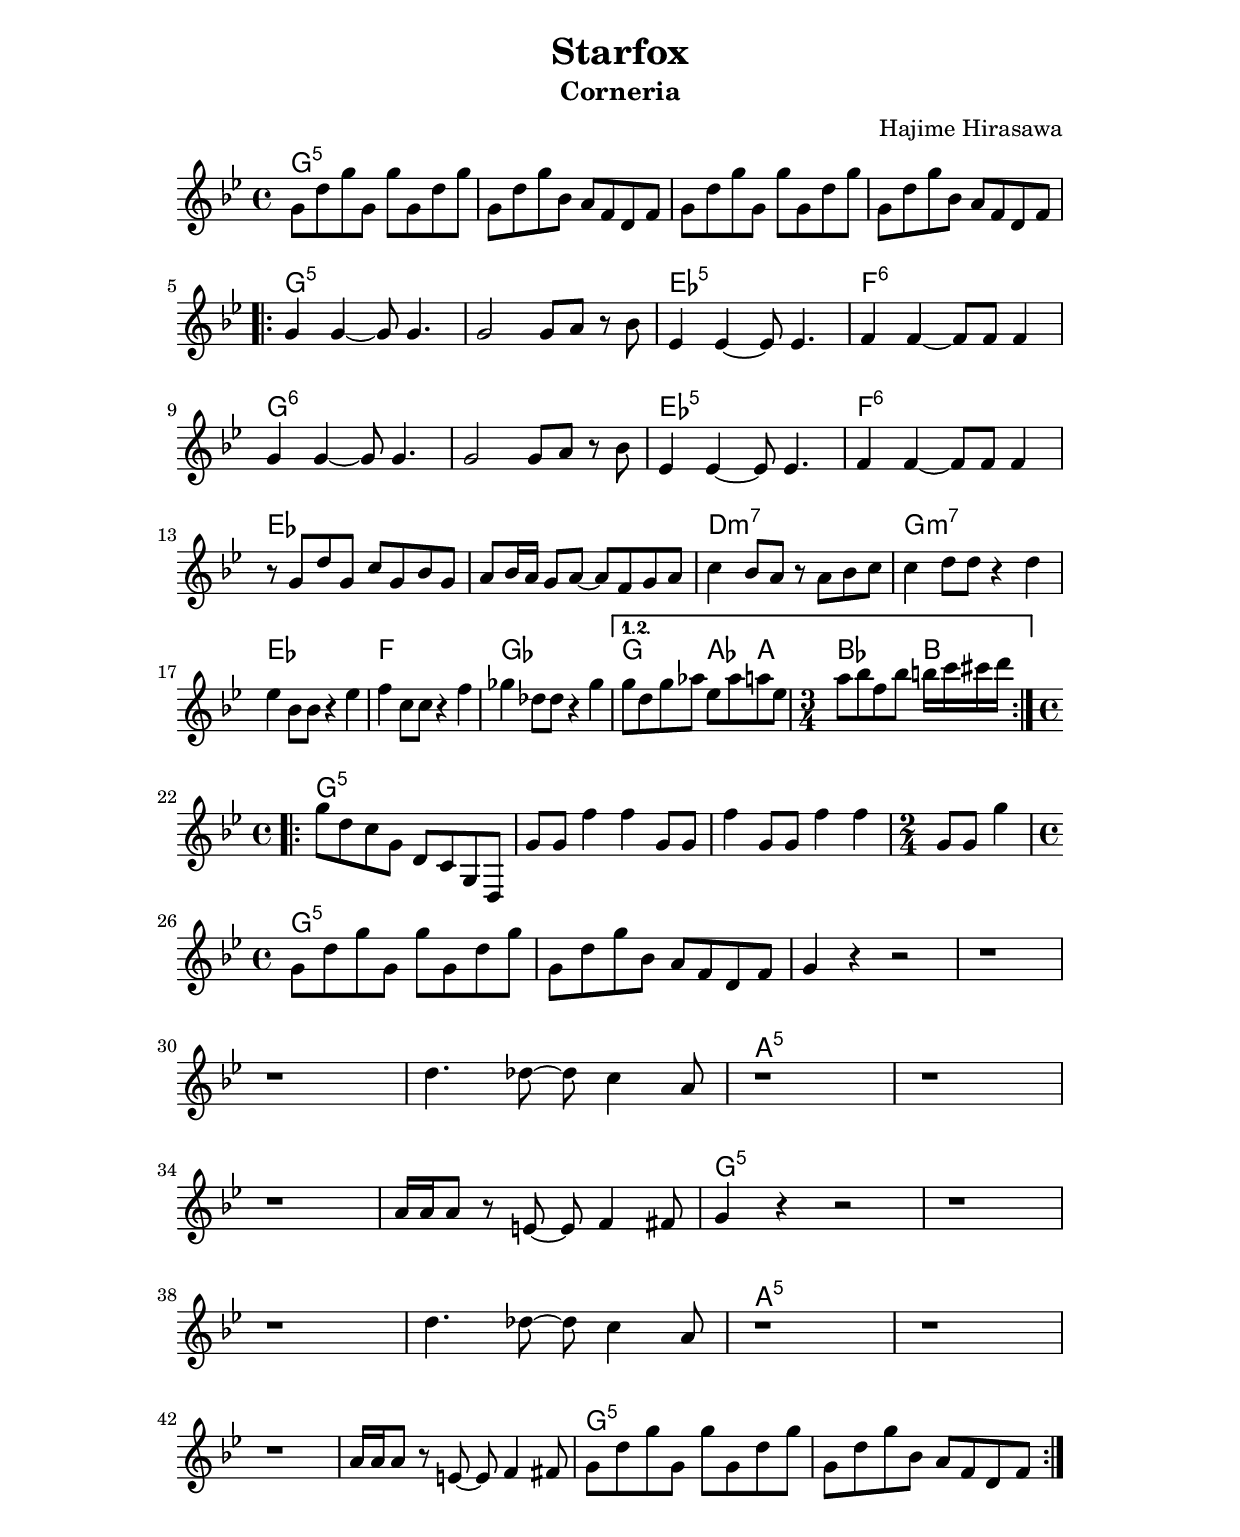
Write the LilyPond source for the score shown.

\header {
	title = "Starfox"
	subtitle = "Corneria" 
	composer = "Hajime Hirasawa" 
}

\include "macros.ily"

melody = \relative c'' {
	\clef treble
	\key bes \major
	\time 4/4
	g8 d' g g, g' g, d' g |
	g,8 d' g bes, a f d f |
	g8 d' g g, g' g, d' g |
	g,8 d' g bes, a f d f |
	\break
	\repeat volta 2 {
		g4 g~g8 g4. |
		g2 g8 a r bes |
		ees,4 ees~ees8 ees4. |
		f4 f~f8 f f4 |
		\break
		g g~g8 g4. |
		g2 g8 a r bes |
		ees,4 ees~ees8 ees4. |
		f4 f~f8 f f4 |
		\break
		r8 g d' g, c g bes g |
		a bes16 a g8 a~a f g a |
		c4 bes8 a r a bes c |
		c4 d8 d r4 d4 |
		\break
		ees4 bes8 bes r4 ees |
		f c8 c r4 f |
		ges des8 des r4 ges |
	}
	\alternative 
	{
		{
			g8 d g aes ees aes a ees |
			\time 3/4 a8 bes f bes b16 c cis d
			\break
		}
	}
	\repeat volta 2
	{
		\time 4/4 
		g,8 d c g d c g d |
		g' g f'4 f g,8 g |
		f'4 g,8 g f'4 f |
		\time 2/4
		g,8 g g'4
		\break
		\time 4/4 
		g,8 d' g g, g' g, d' g |
		g, d' g bes, a f d f |
		g4 r r2 |
		r1
		\break
		r1 |
		d'4. des8~des c4 a8 |	
		r1 |
		r1 |
		\break
		r1 |
		a16 a a8 r e~e f4 fis8 |
		g4 r r2 |
		r1 |
		\break
		r1 |
		d'4. des8~des c4 a8 |
		r1 |
		r1 |
		\break
		r1 |
		a16 a a8 r e~e f4 fis8 |
		g d' g g, g' g, d' g |
		g, d' g bes, a f d f |
	}
}

harmonies = \chordmode {
	g1:5 s s s
	g1:5 s ees:5 f:6 |
	g1:6 s ees:5 f:6 |
	ees1 s d:m7 g:m7 |
	ees1 f ges g2 aes4 a bes2 b4 |
	g1:sus s s s2 |
	g1:5 s s s |
	s1 s a:5 s |
	s1 s g:5 s |
	s1 s a:5 s |
	s1 s g:5 s
}

\include "template.ily"